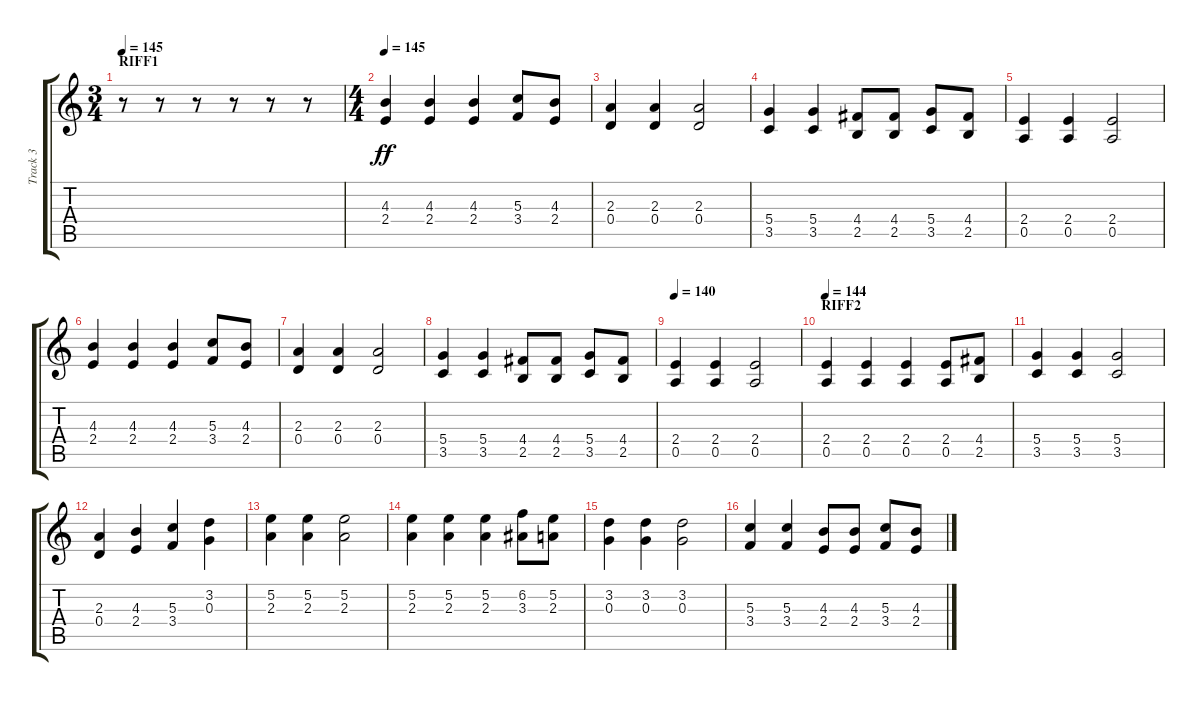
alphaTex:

\track ("Track 3" "Track 3") {instrument distortionguitar}
\staff {score tabs}
\tuning (E4 B3 G3 D3 A2 E2) {hide}
\ts (3 4)
\section ("" "RIFF1")
\tempo 145
\tempo 125
\tempo 145
\clef g2
\ks c
r.8{dy ff instrument distortionguitar} r.8 r.8 r.8 r.8 r.8 |
\ts (4 4)
\tempo 145
(4.3 2.4).4 (4.3 2.4).4 (4.3 2.4).4 (5.3 3.4).8 (4.3 2.4).8 |
(2.3 0.4).4 (2.3 0.4).4 (2.3 0.4).2 |
(5.4 3.5).4 (5.4 3.5).4 (4.4 2.5).8 (4.4 2.5).8 (5.4 3.5).8 (4.4 2.5).8 |
(2.4 0.5).4 (2.4 0.5).4 (2.4 0.5).2 |
(4.3 2.4).4 (4.3 2.4).4 (4.3 2.4).4 (5.3 3.4).8 (4.3 2.4).8 |
(2.3 0.4).4 (2.3 0.4).4 (2.3 0.4).2 |
(5.4 3.5).4 (5.4 3.5).4 (4.4 2.5).8 (4.4 2.5).8 (5.4 3.5).8 (4.4 2.5).8 |
\tempo 140
(2.4 0.5).4 (2.4 0.5).4 (2.4 0.5).2 |
\section ("" "RIFF2")
\tempo 144
(2.4 0.5).4 (2.4 0.5).4 (2.4 0.5).4 (2.4 0.5).8 (4.4 2.5).8 |
(5.4 3.5).4 (5.4 3.5).4 (5.4 3.5).2 |
(2.3 0.4).4 (4.3 2.4).4 (5.3 3.4).4 (3.2 0.3).4 |
(5.2 2.3).4 (5.2 2.3).4 (5.2 2.3).2 |
(5.2 2.3).4 (5.2 2.3).4 (5.2 2.3).4 (6.2 3.3).8 (5.2 2.3).8 |
(3.2 0.3).4 (3.2 0.3).4 (3.2 0.3).2 |
(5.3 3.4).4 (5.3 3.4).4 (4.3 2.4).8 (4.3 2.4).8 (5.3 3.4).8 (4.3 2.4).8
